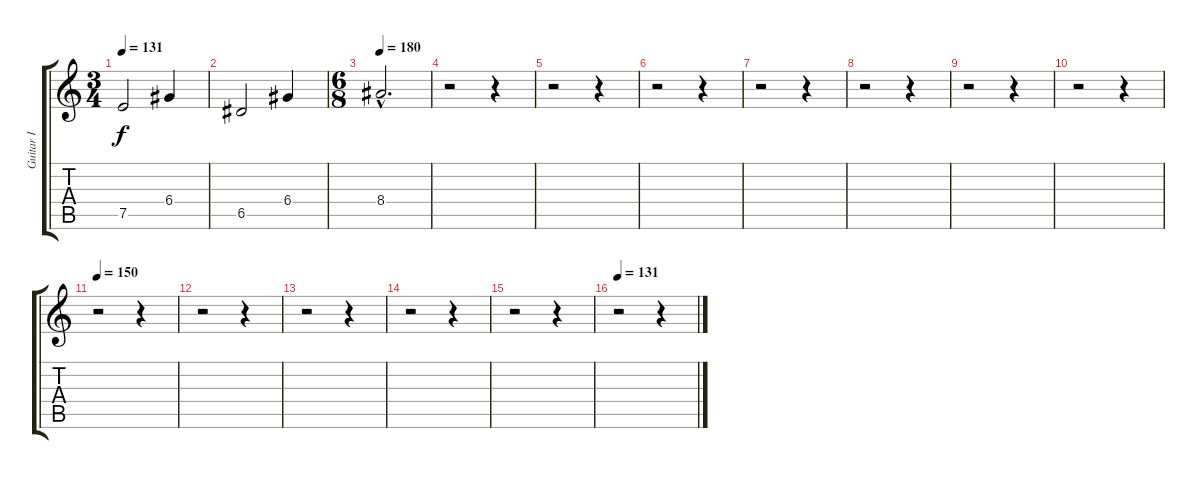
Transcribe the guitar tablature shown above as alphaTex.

\track ("Guitar I" "Guitar I") {instrument distortionguitar}
\staff {score tabs}
\tuning (E4 B3 G3 D3 A2 E2) {hide}
\ts (3 4)
\tempo 131
\clef g2
\ks c
7.5.2{dy f} 6.4.4 |
6.5.2 6.4.4 |
\ts (6 8)
\tempo 180
8.4{hac}.2{d} |
r.2 r.4 |
r.2 r.4 |
r.2 r.4 |
r.2 r.4 |
r.2 r.4 |
r.2 r.4 |
r.2 r.4 |
\tempo 150
r.2 r.4 |
r.2 r.4 |
r.2 r.4 |
r.2 r.4 |
r.2 r.4 |
\tempo 131
r.2 r.4
